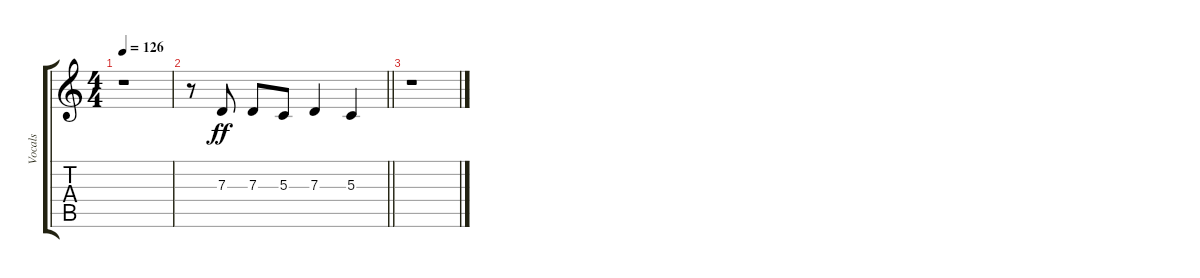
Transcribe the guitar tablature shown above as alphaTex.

\track ("Vocals" "Vocals") {instrument oboe}
\staff {score tabs}
\tuning (E4 B3 G3 D3 A2 E2) {hide}
\ts (4 4)
\tempo 126
\clef g2
\ks c
r.1{dy ff} |
\barLineRight lightlight
r.8 7.3.8 7.3.8 5.3.8 7.3.4 5.3.4 |
r.1
